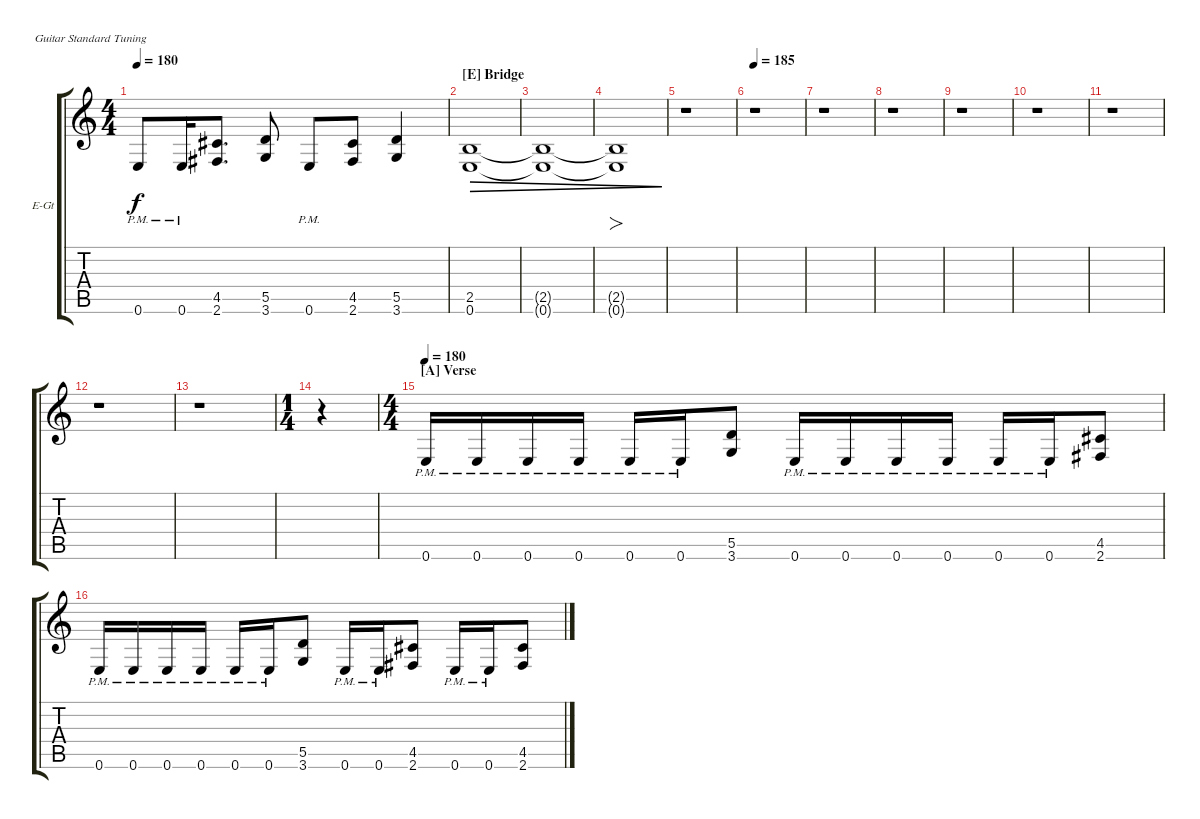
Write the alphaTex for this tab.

\bracketExtendMode groupsimilarinstruments
\firstSystemTrackNameOrientation horizontal
\otherSystemsTrackNameOrientation horizontal
\track ("Rhythm R" "E-Gt") {instrument overdrivenguitar}
\staff {score tabs}
\tuning (E4 B3 G3 D3 A2 E2)
\ts (4 4)
\tempo 180
\clef g2
\scale
1.03909
\ks c
0.6{pm}.8{dy f} 0.6{pm}.16 (4.5 2.6).8{d} (5.5 3.6).8 0.6{pm}.8 (4.5 2.6).8 (5.5 3.6).4 |
\section ("E" "Bridge")
\scale
0.960908 (0.6 2.5).1{dec} |
\scale
1.03909 (0.6{t} 2.5{t}).1{dec} |
\scale
0.960908 (0.6{t} 2.5{t}).1{fo dec} |
\scale
1.03909 r.1 |
\tempo 185
\scale
0.960908 r.1 |
\scale
1.03909 r.1 |
\scale
0.960908 r.1 |
\scale
1.03909 r.1 |
\scale
0.960908 r.1 |
\scale
1.03909 r.1 |
\scale
0.960908 r.1 |
\scale
1.03909 r.1 |
\ts (1 4)
\scale
0.960908 r.4 |
\ts (4 4)
\section ("A" "Verse")
\tempo 180
\scale
1.03909 0.6{pm}.16 0.6{pm}.16 0.6{pm}.16 0.6{pm}.16 0.6{pm}.16 0.6{pm}.16 (5.5 3.6).8 0.6{pm}.16 0.6{pm}.16 0.6{pm}.16 0.6{pm}.16 0.6{pm}.16 0.6{pm}.16 (4.5 2.6).8 |
\scale
0.960908 0.6{pm}.16 0.6{pm}.16 0.6{pm}.16 0.6{pm}.16 0.6{pm}.16 0.6{pm}.16 (5.5 3.6).8 0.6{pm}.16 0.6{pm}.16 (4.5 2.6).8 0.6{pm}.16 0.6{pm}.16 (4.5 2.6).8
